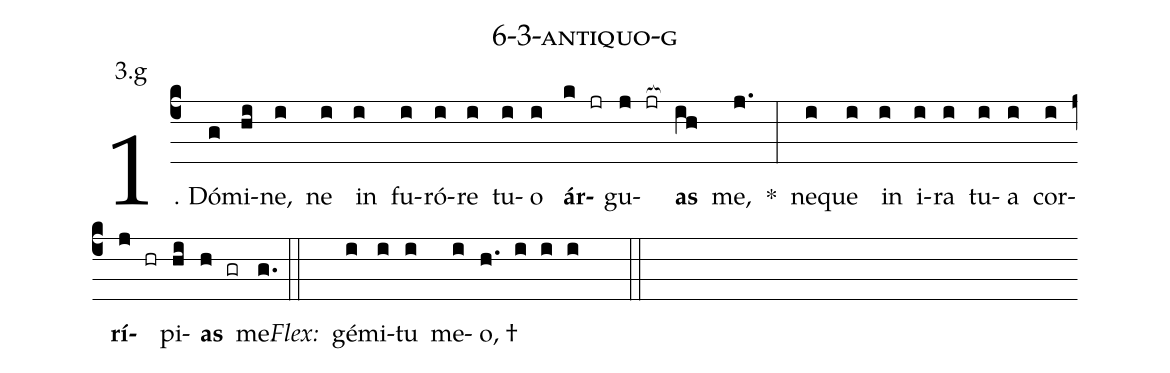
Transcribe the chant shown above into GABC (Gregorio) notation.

name: 6-3-antiquo-g;
annotation: 3.g;
%%
(c4)1. Dó(g)mi(hi)ne,(i) ne(i) in(i) fu(i)ró(i)re(i) tu(i)o(i) <b>ár</b>(k jr)gu(j jr[ocb:1{])<b>as</b>(ih[ocb:0}]) me,(j.) *(:) ne(i)que(i) in(i) i(i)ra(i) tu(i)a(i) cor(i)<b>rí</b>(j hr)pi(hi)<b>as</b>(h gr) me.(g.) (::)
<i>Flex:</i>()  gé(i)mi(i)tu(i) me(i)o, †(h. i i i  ::)
